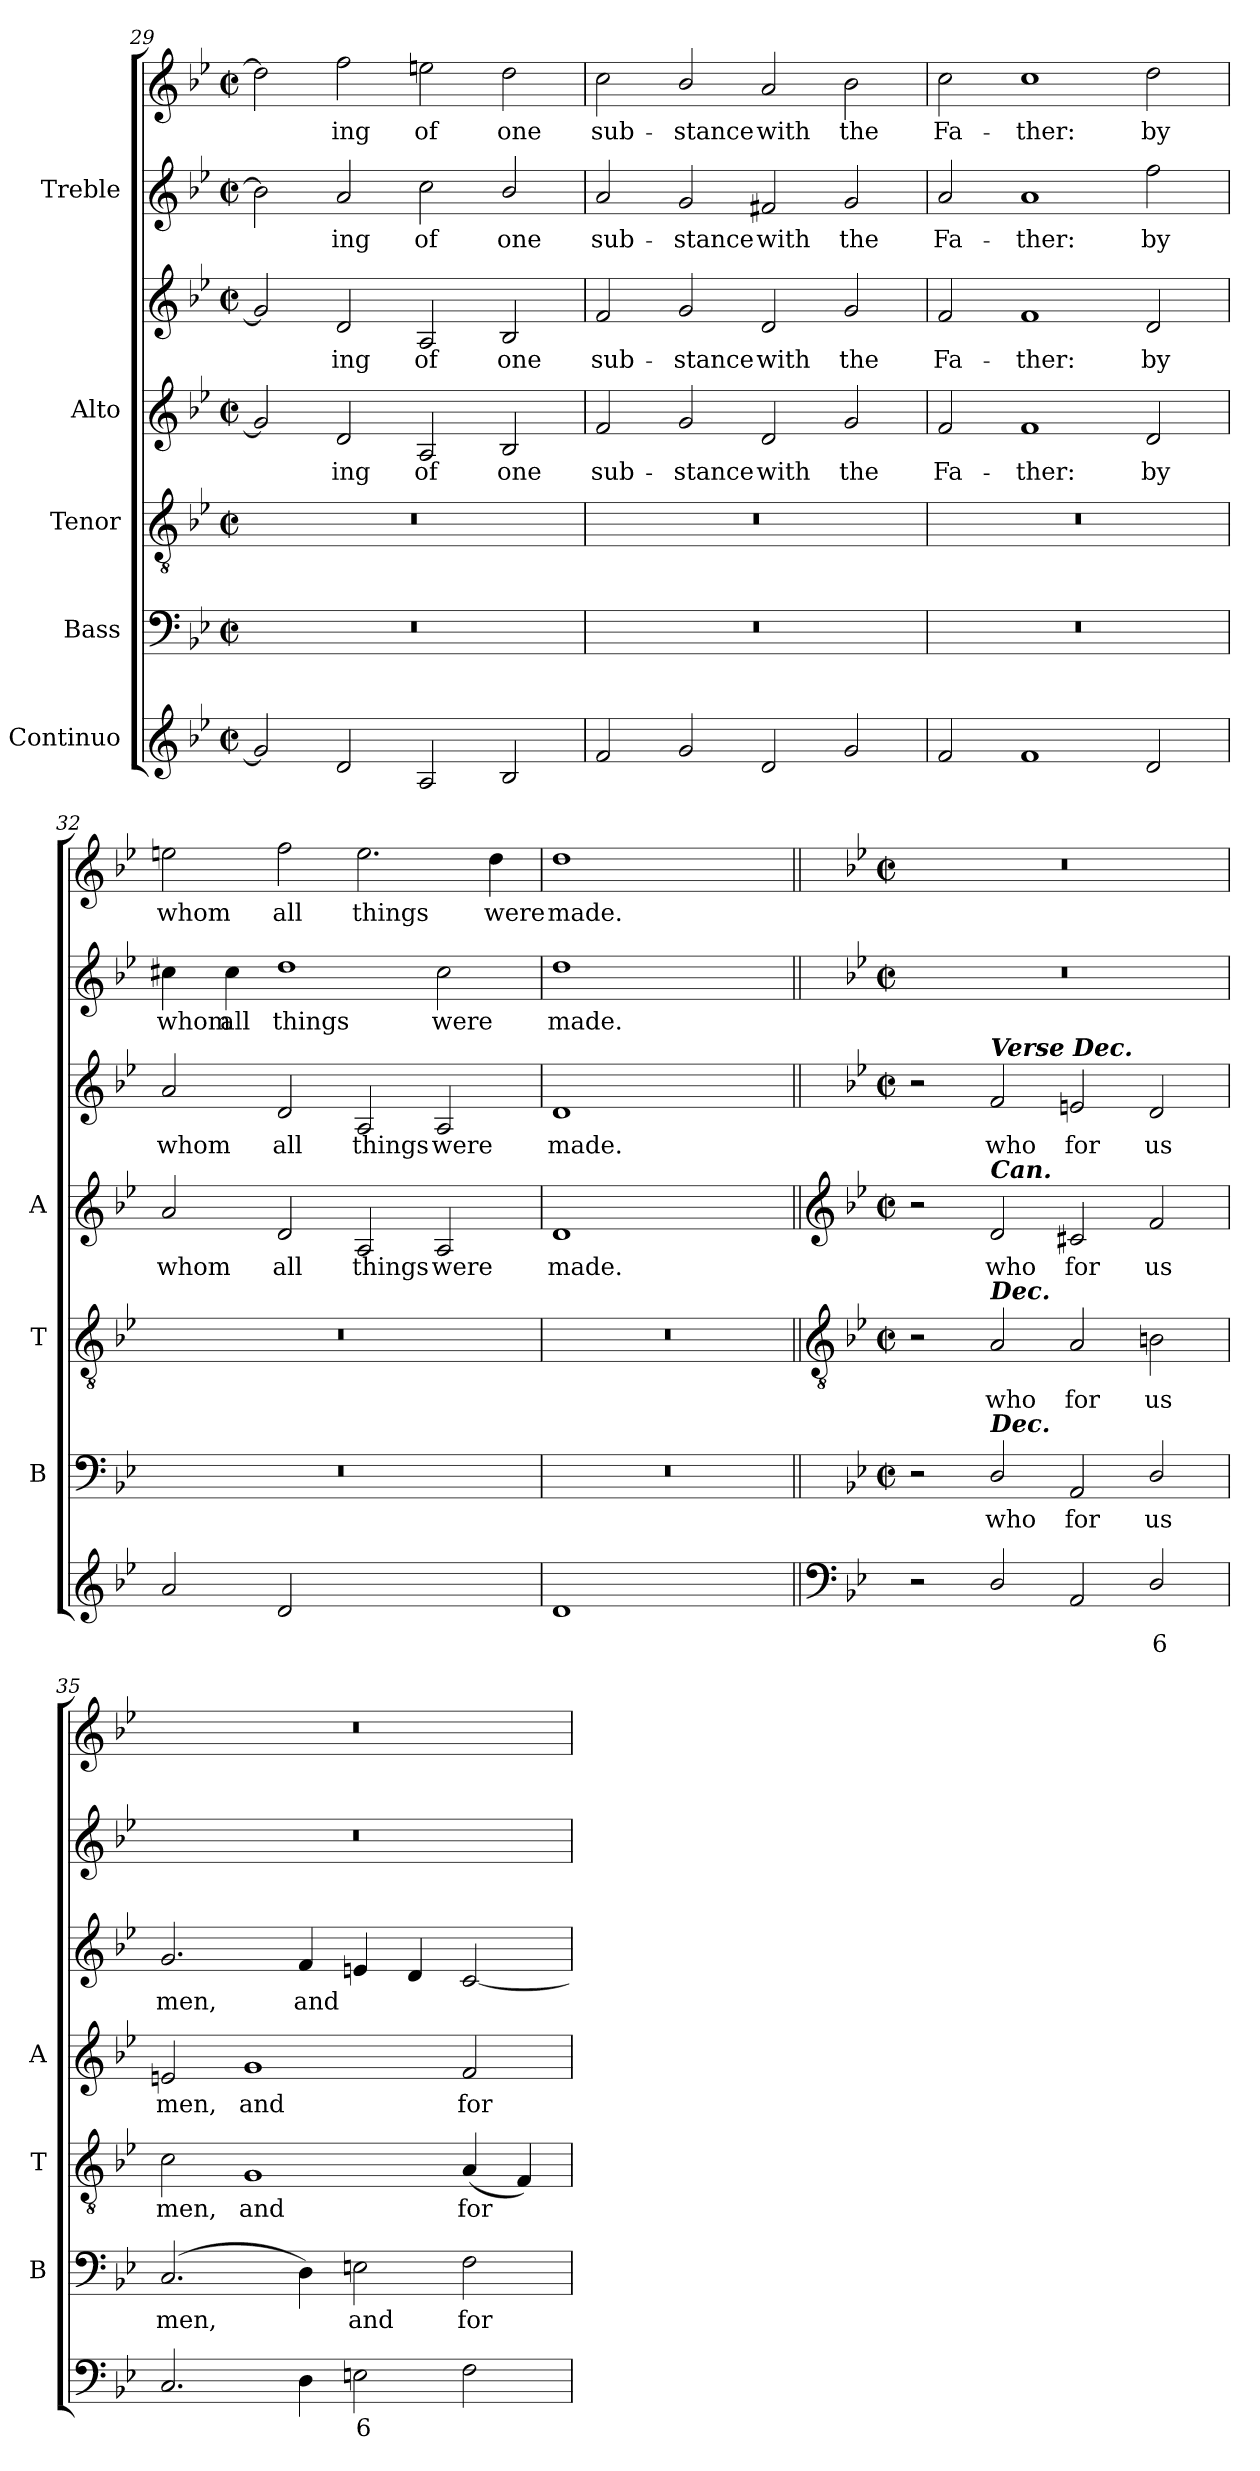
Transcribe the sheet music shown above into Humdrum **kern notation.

**kern	**text	**text	**kern	**text	**kern	**text	**kern	**text	**kern	**text	**kern	**text	**kern	**text
*part5	*part5	*part5	*part4	*part4	*part3	*part3	*part2	*part2	*part2	*part2	*part1	*part1	*part1	*part1
*staff7	*staff7	*staff7	*staff6	*staff6	*staff5	*staff5	*staff4	*staff4	*staff3	*staff3	*staff2	*staff2	*staff1	*staff1
*I"Continuo	*	*	*I"Bass	*	*I"Tenor	*	*I"Alto	*	*	*	*I"Treble	*	*	*
*	*	*	*I'B	*	*I'T	*	*I'A	*	*	*	*	*	*	*
*clefG2	*	*	*clefF4	*	*clefGv2	*	*	*	*clefG2	*	*clefG2	*	*clefG2	*
*k[b-e-]	*	*	*k[b-e-]	*	*k[b-e-]	*	*k[b-e-]	*	*k[b-e-]	*	*k[b-e-]	*	*k[b-e-]	*
*B-:	*	*	*B-:	*	*B-:	*	*B-:	*	*B-:	*	*B-:	*	*B-:	*
*M4/2	*	*	*M4/2	*	*M4/2	*	*M4/2	*	*M4/2	*	*M4/2	*	*M4/2	*
*met(c|)	*	*	*met(c|)	*	*met(c|)	*	*met(c|)	*	*met(c|)	*	*met(c|)	*	*met(c|)	*
=29	=29	=29	=29	=29	=29	=29	=29	=29	=29	=29	=29	=29	=29	=29
2g]	.	.	0r	.	0r	.	2g]	.	2g]	.	2b-]	.	2dd]	.
!	!	!	!	!	!	!	!	!LO:LY:b	!	!LO:LY:b	!	!LO:LY:b	!	!LO:LY:b
2d	.	.	.	.	.	.	2d	ing	2d	ing	2a	ing	2ff	ing
!	!	!	!	!	!	!	!	!LO:LY:b	!	!LO:LY:b	!	!LO:LY:b	!	!LO:LY:b
2A	.	.	.	.	.	.	2A	of	2A	of	2cc	of	2een	of
!	!	!	!	!	!	!	!	!LO:LY:b	!	!LO:LY:b	!	!LO:LY:b	!	!LO:LY:b
2B-	.	.	.	.	.	.	2B-	one	2B-	one	2b-/	one	2dd\	one
=30	=30	=30	=30	=30	=30	=30	=30	=30	=30	=30	=30	=30	=30	=30
!	!	!	!	!	!	!	!	!LO:LY:b	!	!LO:LY:b	!	!LO:LY:b	!	!LO:LY:b
2f	.	.	0r	.	0r	.	2f	sub-	2f	sub-	2a	sub-	2cc	sub-
!	!	!	!	!	!	!	!	!LO:LY:b	!	!LO:LY:b	!	!LO:LY:b	!	!LO:LY:b
2g	.	.	.	.	.	.	2g	-stance	2g	-stance	2g	-stance	2b-/	-stance
!	!	!	!	!	!	!	!	!LO:LY:b	!	!LO:LY:b	!	!LO:LY:b	!	!LO:LY:b
2d	.	.	.	.	.	.	2d	with	2d	with	2f#X	with	2a	with
!	!	!	!	!	!	!	!	!LO:LY:b	!	!LO:LY:b	!	!LO:LY:b	!	!LO:LY:b
2g	.	.	.	.	.	.	2g	the	2g	the	2g	the	2b-	the
=31	=31	=31	=31	=31	=31	=31	=31	=31	=31	=31	=31	=31	=31	=31
!	!	!	!	!	!	!	!	!LO:LY:b	!	!LO:LY:b	!	!LO:LY:b	!	!LO:LY:b
2f	.	.	0r	.	0r	.	2f	Fa-	2f	Fa-	2a	Fa-	2cc	Fa-
!	!	!	!	!	!	!	!	!LO:LY:b	!	!LO:LY:b	!	!LO:LY:b	!	!LO:LY:b
1f	.	.	.	.	.	.	1f	-ther:	1f	-ther:	1a	-ther:	1cc	-ther:
!	!	!	!	!	!	!	!	!LO:LY:b	!	!LO:LY:b	!	!LO:LY:b	!	!LO:LY:b
2d	.	.	.	.	.	.	2d	by	2d	by	2ff	by	2dd	by
=32	=32	=32	=32	=32	=32	=32	=32	=32	=32	=32	=32	=32	=32	=32
!	!	!	!	!	!	!	!	!LO:LY:b	!	!LO:LY:b	!	!LO:LY:b	!	!LO:LY:b
2a	.	.	0r	.	0r	.	2a	whom	2a	whom	4cc#X	whom	2een	whom
!	!	!	!	!	!	!	!	!	!	!	!	!LO:LY:b	!	!
.	.	.	.	.	.	.	.	.	.	.	4cc#	all	.	.
!	!	!	!	!	!	!	!	!LO:LY:b	!	!LO:LY:b	!	!LO:LY:b	!	!LO:LY:b
2d	.	.	.	.	.	.	2d	all	2d	all	1dd	things	2ff	all
!	!	!LO:LY:b	!	!	!	!	!	!LO:LY:b	!	!LO:LY:b	!	!	!	!LO:LY:b
[2Ayy	.	4	.	.	.	.	2A	things	2A	things	.	.	2.ee	things
!	!	!LO:LY:b	!	!	!	!	!	!LO:LY:b	!	!LO:LY:b	!	!LO:LY:b	!	!
2Ayy]	.	3	.	.	.	.	2A	were	2A	were	2cc#	were	.	.
!	!	!	!	!	!	!	!	!	!	!	!	!	!	!LO:LY:b
.	.	.	.	.	.	.	.	.	.	.	.	.	4dd\	were
=33	=33	=33	=33	=33	=33	=33	=33	=33	=33	=33	=33	=33	=33	=33
!	!	!	!	!	!	!	!	!LO:LY:b	!	!LO:LY:b	!	!LO:LY:b	!	!LO:LY:b
1d	.	.	0r	.	0r	.	1d	made.	1d	made.	1dd	made.	1dd	made.
1ryy	.	.	.	.	.	.	1ryy	.	1ryy	.	1ryy	.	1ryy	.
!!LO:LB:g=z
=34||	=34||	=34||	=34||	=34||	=34||	=34||	=34||	=34||	=34||	=34||	=34||	=34||	=34||	=34||
*clefF4	*	*	*	*	*clefGv2	*	*clefG2	*	*	*	*	*	*	*
*	*	*	*k[b-e-]	*	*k[b-e-]	*	*k[b-e-]	*	*k[b-e-]	*	*	*	*	*
*	*	*	*B-:	*	*B-:	*	*B-:	*	*B-:	*	*	*	*	*
*	*	*	*M4/2	*	*M4/2	*	*M4/2	*	*M4/2	*	*M4/2	*	*M4/2	*
*	*	*	*met(c|)	*	*met(c|)	*	*met(c|)	*	*met(c|)	*	*met(c|)	*	*met(c|)	*
2r	.	.	2r	.	2r	.	2r	.	2r	.	0r	.	0r	.
!	!	!	!	!	!	!	!	!	!LO:TX:a:Bi:t=Verse Dec.	!	!	!	!	!
!	!	!	!	!	!	!	!LO:TX:a:Bi:t=Can.	!	!	!	!	!	!	!
!	!	!	!	!	!LO:TX:a:Bi:t=Dec.	!	!	!	!	!	!	!	!	!
!	!	!	!LO:TX:a:Bi:t=Dec.	!	!	!	!	!	!	!	!	!	!	!
!	!	!	!	!LO:LY:b	!	!LO:LY:b	!	!LO:LY:b	!	!LO:LY:b	!	!	!	!
2D/	.	.	2D/	who	2A	who	2d	who	2f	who	.	.	.	.
!	!	!	!	!LO:LY:b	!	!LO:LY:b	!	!LO:LY:b	!	!LO:LY:b	!	!	!	!
2AA	.	.	2AA	for	2A	for	2c#X	for	2en	for	.	.	.	.
!	!LO:LY:b	!	!	!LO:LY:b	!	!LO:LY:b	!	!LO:LY:b	!	!LO:LY:b	!	!	!	!
2D/	6	.	2D/	us	2Bn	us	2f	us	2d	us	.	.	.	.
=35	=35	=35	=35	=35	=35	=35	=35	=35	=35	=35	=35	=35	=35	=35
!	!	!	!	!LO:LY:b	!	!LO:LY:b	!	!LO:LY:b	!	!LO:LY:b	!	!	!	!
2.C	.	.	(<2.C	men,	2c	men,	2en	men,	2.g	men,	0r	.	0r	.
!	!	!	!	!	!	!LO:LY:b	!	!LO:LY:b	!	!	!	!	!	!
.	.	.	.	.	1G	and	1g	and	.	.	.	.	.	.
!	!	!	!	!	!	!	!	!	!	!LO:LY:b	!	!	!	!
4D	.	.	4D)	.	.	.	.	.	4f	and	.	.	.	.
!	!LO:LY:b	!	!	!LO:LY:b	!	!	!	!	!	!	!	!	!	!
2En	6	.	2En	and	.	.	.	.	4en	.	.	.	.	.
.	.	.	.	.	.	.	.	.	4d	.	.	.	.	.
!	!	!	!	!LO:LY:b	!	!LO:LY:b	!	!LO:LY:b	!	!	!	!	!	!
2F\	.	.	2F\	for	(<4A	for	2f	for	[2c	.	.	.	.	.
.	.	.	.	.	4F)	.	.	.	.	.	.	.	.	.
=	=	=	=	=	=	=	=	=	=	=	=	=	=	=
*-	*-	*-	*-	*-	*-	*-	*-	*-	*-	*-	*-	*-	*-	*-
